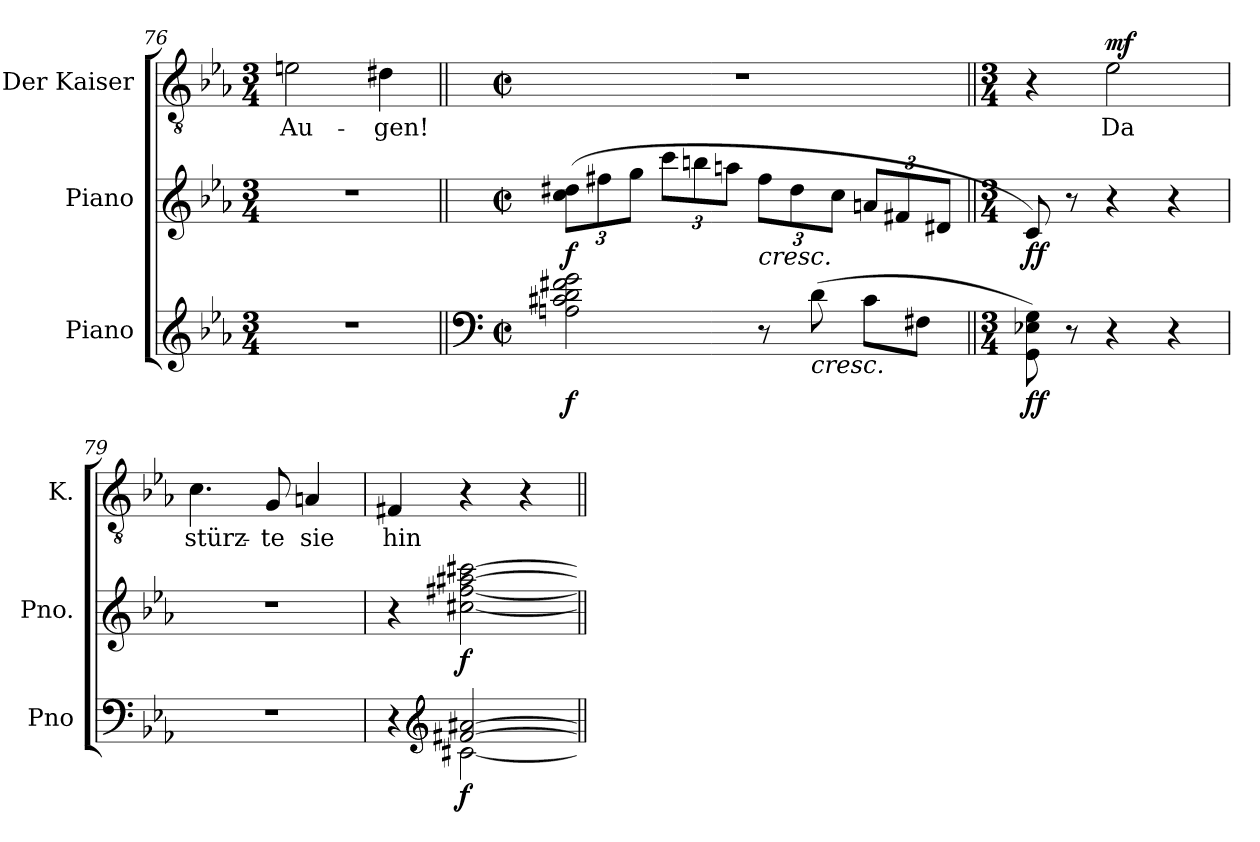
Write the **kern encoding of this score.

**kern	**dynam	**kern	**dynam	**kern	**text	**dynam
*part3	*part3	*part2	*part2	*part1	*part1	*part1
*staff3	*staff3	*staff2	*staff2	*staff1	*staff1	*staff1
*I"Piano	*	*I"Piano	*	*I"Der Kaiser	*	*
*I'Pno	*	*I'Pno.	*	*I'K.	*	*
*clefG2	*	*clefG2	*	*clefGv2	*	*
*k[b-e-a-]	*	*k[b-e-a-]	*	*k[b-e-a-]	*	*
*M3/4	*	*M3/4	*	*M3/4	*	*
=76	=76	=76	=76	=76	=76	=76
!	!	!	!	!	!LO:LY:b	!
2.r	.	2.r	.	2en\	Au-	.
!	!	!	!	!	!LO:LY:b	!
.	.	.	.	4d#X\	-gen!	.
=77||	=77||	=77||	=77||	=77||	=77||	=77||
*clefF4	*	*	*	*	*	*
*M2/2	*	*M2/2	*	*M2/2	*	*
*met(c|)	*	*met(c|)	*	*met(c|)	*	*
*	*	*Xbrackettup	*	*	*	*
!	!LO:DY:b	!	!LO:DY:b	!	!	!
2An\ 2c#X\ 2d\ 2f#X\ 2g\	f	(>12cc\ 12dd#X\L	f	1r	.	.
.	.	12ff#X\	.	.	.	.
.	.	12gg\J	.	.	.	.
.	.	12ccc\L	.	.	.	.
.	.	12bbn\	.	.	.	.
.	.	12aan\J	.	.	.	.
!	!	!LO:TX:b:i:t=cresc.	!	!	!	!
8r	.	12ff#\L	.	.	.	.
.	.	12dd#\	.	.	.	.
!LO:TX:b:i:t=cresc.	!	!	!	!	!	!
(<8d\	.	.	.	.	.	.
.	.	12cc\J	.	.	.	.
8c#\L	.	12an/L	.	.	.	.
.	.	12f#X/	.	.	.	.
8F#X\J	.	.	.	.	.	.
.	.	12d#X/J	.	.	.	.
=78||	=78||	=78||	=78||	=78||	=78||	=78||
*M3/4	*	*M3/4	*	*M3/4	*	*
!	!LO:DY:b	!	!LO:DY:b	!	!	!
8GG\ 8E-X\ 8G\)	ff	8c/)	ff	4r	.	.
8r	.	8r	.	.	.	.
!	!	!	!	!	!LO:LY:b	!LO:DY:b
4r	.	4r	.	2e-\	Da	mf
4r	.	4r	.	.	.	.
=79	=79	=79	=79	=79	=79	=79
!	!	!	!	!	!LO:LY:b	!
2.r	.	2.r	.	4.c\	stürz-	.
!	!	!	!	!	!LO:LY:b	!
.	.	.	.	8G/	-te	.
!	!	!	!	!	!LO:LY:b	!
.	.	.	.	4An/	sie	.
!!LO:LB:g=z
=80	=80	=80	=80	=80	=80	=80
*^	*	*	*	*	*	*
!	!	!	!	!	!	!LO:LY:b	!
4r	4ryy	.	4r	.	4F#X/	hin	.
*clefG2	*	*	*	*	*	*	*
!	!	!LO:DY:b	!	!LO:DY:b	!	!	!
[2f#X/ [2a#X/	[2c#X\	f	[2cc#X\ [2ff#X\ [2aa#X\ [2ccc#X\	f	4r	.	.
.	.	.	.	.	4r	.	.
*v	*v	*	*	*	*	*	*
=||	=||	=||	=||	=||	=||	=||
*-	*-	*-	*-	*-	*-	*-
